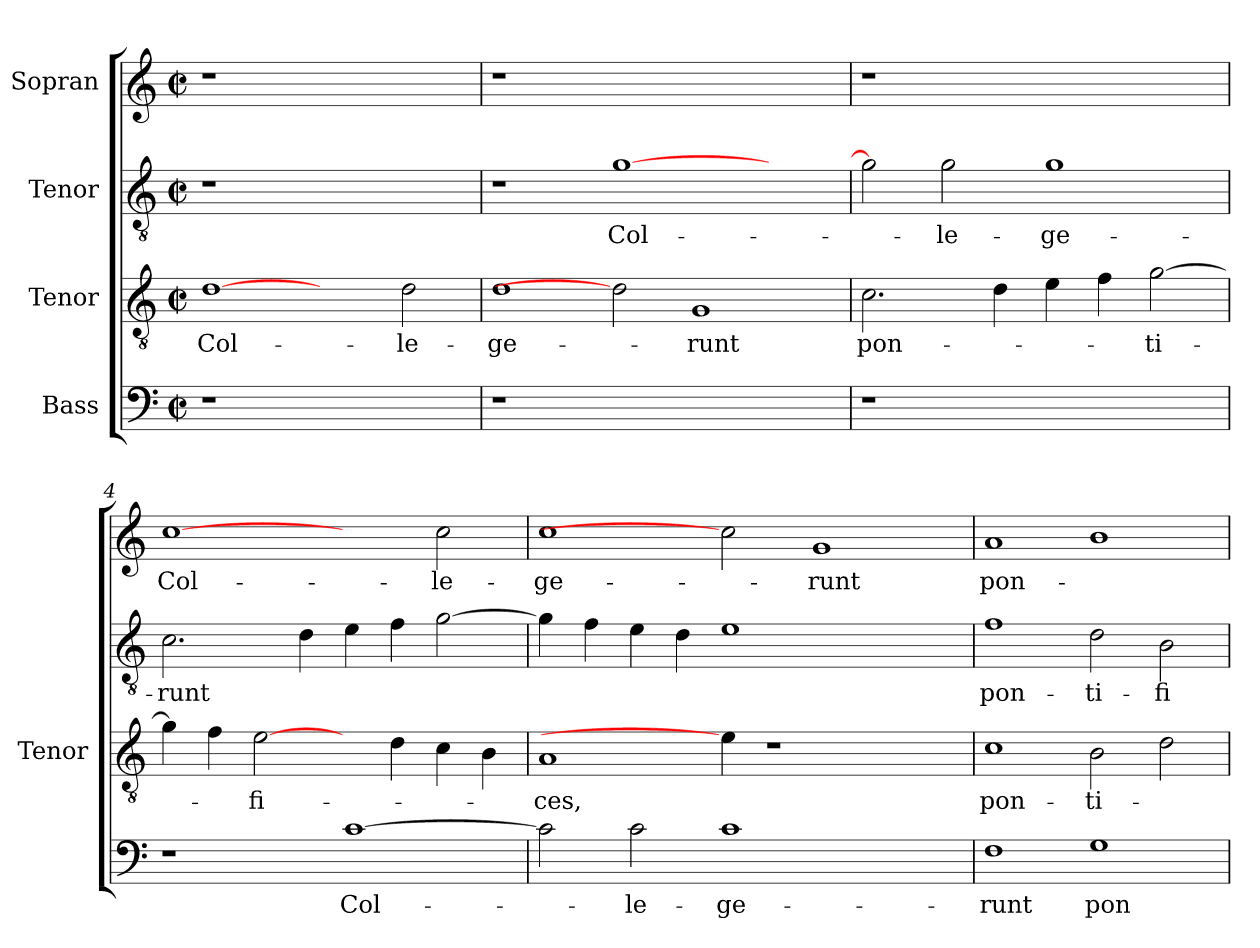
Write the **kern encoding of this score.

**kern	**text	**kern	**text	**kern	**text	**kern	**text
*part4	*part4	*part3	*part3	*part2	*part2	*part1	*part1
*staff4	*staff4	*staff3	*staff3	*staff2	*staff2	*staff1	*staff1
*I"Bass	*	*I"Tenor	*	*I"Tenor	*	*I"Sopran	*
*	*	*I'Tenor	*	*	*	*	*
!!LO:PB:g=z
*clefF4	*	*clefGv2	*	*clefGv2	*	*clefG2	*
*	*	*ITrd7c12	*	*ITrd7c12	*	*	*
*k[]	*	*k[]	*	*k[]	*	*k[]	*
*M2/2	*	*M2/2	*	*M2/2	*	*M2/2	*
*met(c|)	*	*met(c|)	*	*met(c|)	*	*met(c|)	*
=1	=1	=1	=1	=1	=1	=1	=1
!LO:N:vis=1	!	!	!	!	!	!	!
!	!	!	!LO:LY:b:color=#000000	!LO:N:vis=1	!	!LO:N:vis=1	!
1r	.	[1Di	Col-	1r	.	1r	.
1ryy	.	2ryy	.	1ryy	.	1ryy	.
!	!	!	!LO:LY:b:color=#000000	!	!	!	!
.	.	2Di\	-le-	.	.	.	.
=2	=2	=2	=2	=2	=2	=2	=2
!LO:N:vis=1	!	!	!	!	!	!	!
!	!	!	!LO:LY:b:color=#000000	!	!	!LO:N:vis=1	!
1r	.	1Di	-ge-	1r	.	1r	.
!	!	!	!	!	!LO:LY:b:color=#000000	!	!
1.ryy	.	2Di]	.	[>1Gi	Col-	1.ryy	.
!	!	!	!LO:LY:b:color=#000000	!	!	!	!
.	.	1GGi	-runt	.	.	.	.
.	.	.	.	2ryy	.	.	.
=3	=3	=3	=3	=3	=3	=3	=3
!LO:N:vis=1	!	!	!	!	!	!	!
!	!	!	!LO:LY:b:color=#000000	!	!	!LO:N:vis=1	!
1r	.	2.Ci\	pon-	2Gi\]	.	1r	.
!	!	!	!	!	!LO:LY:b:color=#000000	!	!
.	.	.	.	2Gi\	-le-	.	.
.	.	4Di\	.	.	.	.	.
!	!	!	!	!	!LO:LY:b:color=#000000	!	!
1ryy	.	4Ei\	.	1Gi	-ge-	1ryy	.
.	.	4Fi\	.	.	.	.	.
!	!	!	!LO:LY:b:color=#000000	!	!	!	!
.	.	[>2Gi\	-ti-	.	.	.	.
=4	=4	=4	=4	=4	=4	=4	=4
!	!	!	!	!	!LO:LY:b:color=#000000	!	!
!	!	!	!	!	!	!	!LO:LY:b:color=#000000
1r	.	4Gi\]	.	2.Ci\	-runt	[1cci	Col-
.	.	4Fi\	.	.	.	.	.
!	!	!	!LO:LY:b:color=#000000	!	!	!	!
.	.	[2Ei\	-fi-	.	.	.	.
.	.	.	.	4Di\	.	.	.
!	!LO:LY:b:color=#000000	!	!	!	!	!	!
[>1ci	Col-	4ryy	.	4Ei\	.	2ryy	.
.	.	4Di\	.	4Fi\	.	.	.
!	!	!	!	!	!	!	!LO:LY:b:color=#000000
.	.	4Ci\	.	[>2Gi\	.	2cci\	-le-
.	.	4BBi\	.	.	.	.	.
=5	=5	=5	=5	=5	=5	=5	=5
!	!	!	!LO:LY:b:color=#000000	!	!	!	!
!	!	!	!	!	!	!	!LO:LY:b:color=#000000
2ci\]	.	1AAi	-ces,	4Gi\]	.	1cci	-ge-
.	.	.	.	4Fi\	.	.	.
!	!LO:LY:b:color=#000000	!	!	!	!	!	!
2ci\	-le-	.	.	4Ei\	.	.	.
.	.	.	.	4Di\	.	.	.
!	!LO:LY:b:color=#000000	!	!	!	!	!	!
1ci	-ge-	4Ei\]	.	1Ei	.	2cci]	.
.	.	1r	.	.	.	.	.
!	!	!	!	!	!	!	!LO:LY:b:color=#000000
.	.	.	.	.	.	1gi	-runt
2ryy	.	.	.	2ryy	.	.	.
.	.	4ryy	.	.	.	.	.
=6	=6	=6	=6	=6	=6	=6	=6
!	!LO:LY:b:color=#000000	!	!	!	!	!	!
!	!	!	!LO:LY:b:color=#000000	!	!	!	!
!	!	!	!	!	!LO:LY:b:color=#000000	!	!
!	!	!	!	!	!	!	!LO:LY:b:color=#000000
1Fi	-runt	1Ci	pon-	1Fi	pon-	1ai	pon-
!	!LO:LY:b:color=#000000	!	!	!	!	!	!
!	!	!	!LO:LY:b:color=#000000	!	!	!	!
!	!	!	!	!	!LO:LY:b:color=#000000	!	!
1Gi	pon-	2BBi\	-ti-	2Di\	-ti-	1bi	.
!	!	!	!	!	!LO:LY:b:color=#000000	!	!
.	.	2Di\	.	2BBi\	-fi-	.	.
=	=	=	=	=	=	=	=
*-	*-	*-	*-	*-	*-	*-	*-
